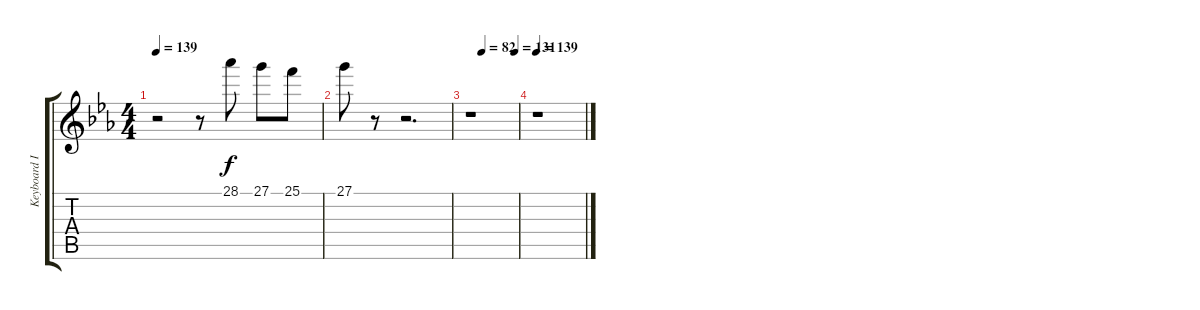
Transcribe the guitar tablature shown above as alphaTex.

\track ("Keyboard II" "Keyboard I") {instrument fx5brightness}
\staff {score tabs}
\tuning (E4 B3 G3 D3 A2 E2) {hide}
\ts (4 4)
\tempo 139
\clef g2
\ks cminor
r.2{dy f} r.8 28.1.8 27.1.8 25.1.8 |
27.1.8 r.8 r.2{d} |
\tempo (82 0.25)
\tempo (131 0.9375)
r.1 |
\tempo 139
r.1
